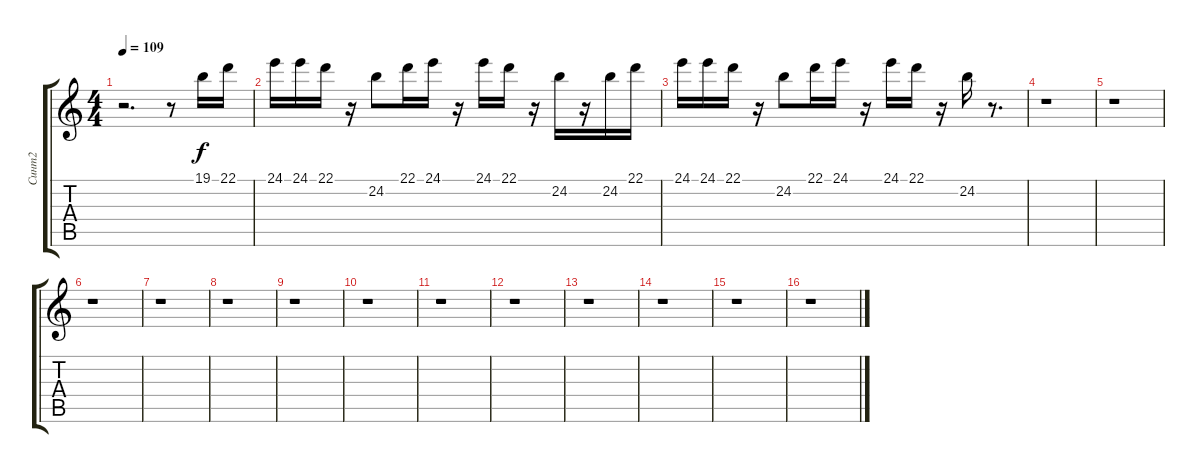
\track ("Синт2" "Синт2") {instrument rockorgan}
\staff {score tabs}
\tuning (E4 B3 G3 D3 A2 E2) {hide}
\ts (4 4)
\tempo 109
\clef g2
\ks c
r.2{d dy f} r.8 19.1.16 22.1.16 |
24.1.16 24.1.16 22.1.16 r.16 24.2.8 22.1.16 24.1.16 r.16 24.1.16 22.1.16 r.16 24.2.16 r.16 24.2.16 22.1.16 |
24.1.16 24.1.16 22.1.16 r.16 24.2.8 22.1.16 24.1.16 r.16 24.1.16 22.1.16 r.16 24.2.16 r.8{d} |
r.1 |
r.1 |
r.1 |
r.1 |
r.1 |
r.1 |
r.1 |
r.1 |
r.1 |
r.1 |
r.1 |
r.1 |
r.1
